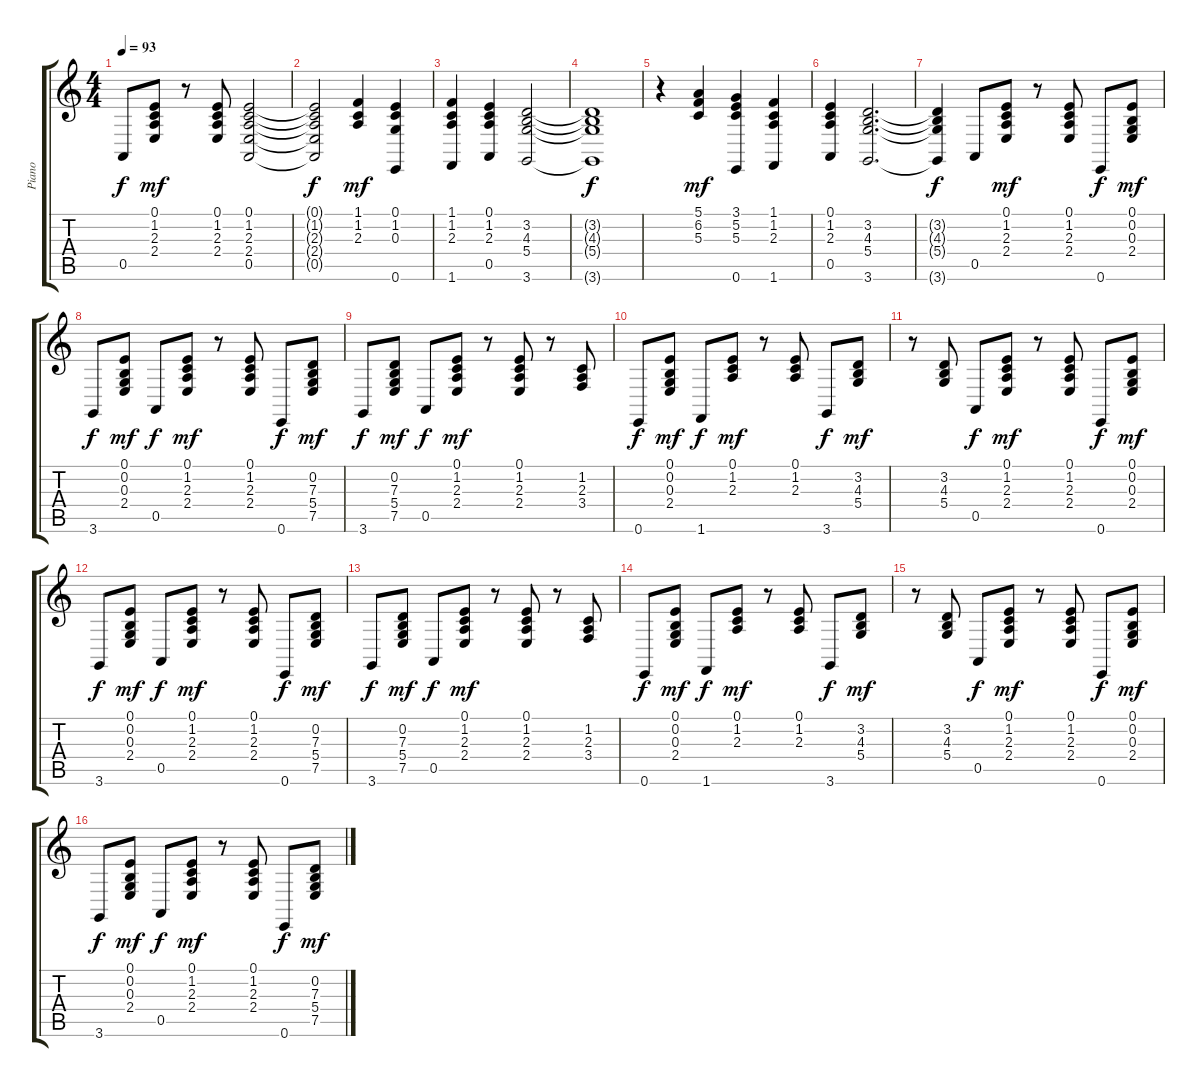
\track ("Piano" "Piano") {instrument electricgrandpiano}
\staff {score tabs}
\tuning (E4 B3 G3 D3 A2 E2) {hide}
\ts (4 4)
\tempo 93
\clef g2
\ks c
0.5.8{dy f} (0.1 1.2 2.3 2.4).8{dy mf} r.8 (0.1 1.2 2.3 2.4).8 (0.1 1.2 2.3 2.4 0.5).2 |
(0.1{t} 1.2{t} 2.3{t} 2.4{t} 0.5{t}).2{dy f} (1.1 1.2 2.3).4{dy mf} (0.1 1.2 0.3 0.6).4 |
(1.1 1.2 2.3 1.6).4 (0.1 1.2 2.3 0.5).4 (3.2 4.3 5.4 3.6).2 |
(3.2{t} 4.3{t} 5.4{t} 3.6{t}).1{dy f} |
r.4 (5.1 6.2 5.3).4{dy mf} (3.1 5.2 5.3 0.6).4 (1.1 1.2 2.3 1.6).4 |
(0.1 1.2 2.3 0.5).4 (3.2 4.3 5.4 3.6).2{d} |
(3.2{t} 4.3{t} 5.4{t} 3.6{t}).4{dy f} 0.5.8 (0.1 1.2 2.3 2.4).8{dy mf} r.8 (0.1 1.2 2.3 2.4).8 0.6.8{dy f} (0.1 0.2 0.3 2.4).8{dy mf} |
3.6.8{dy f} (0.1 0.2 0.3 2.4).8{dy mf} 0.5.8{dy f} (0.1 1.2 2.3 2.4).8{dy mf} r.8 (0.1 1.2 2.3 2.4).8 0.6.8{dy f} (0.2 7.3 5.4 7.5).8{dy mf} |
3.6.8{dy f} (0.2 7.3 5.4 7.5).8{dy mf} 0.5.8{dy f} (0.1 1.2 2.3 2.4).8{dy mf} r.8 (0.1 1.2 2.3 2.4).8 r.8 (1.2 2.3 3.4).8 |
0.6.8{dy f} (0.1 0.2 0.3 2.4).8{dy mf} 1.6.8{dy f} (0.1 1.2 2.3).8{dy mf} r.8 (0.1 1.2 2.3).8 3.6.8{dy f} (3.2 4.3 5.4).8{dy mf} |
r.8 (3.2 4.3 5.4).8 0.5.8{dy f} (0.1 1.2 2.3 2.4).8{dy mf} r.8 (0.1 1.2 2.3 2.4).8 0.6.8{dy f} (0.1 0.2 0.3 2.4).8{dy mf} |
3.6.8{dy f} (0.1 0.2 0.3 2.4).8{dy mf} 0.5.8{dy f} (0.1 1.2 2.3 2.4).8{dy mf} r.8 (0.1 1.2 2.3 2.4).8 0.6.8{dy f} (0.2 7.3 5.4 7.5).8{dy mf} |
3.6.8{dy f} (0.2 7.3 5.4 7.5).8{dy mf} 0.5.8{dy f} (0.1 1.2 2.3 2.4).8{dy mf} r.8 (0.1 1.2 2.3 2.4).8 r.8 (1.2 2.3 3.4).8 |
0.6.8{dy f} (0.1 0.2 0.3 2.4).8{dy mf} 1.6.8{dy f} (0.1 1.2 2.3).8{dy mf} r.8 (0.1 1.2 2.3).8 3.6.8{dy f} (3.2 4.3 5.4).8{dy mf} |
r.8 (3.2 4.3 5.4).8 0.5.8{dy f} (0.1 1.2 2.3 2.4).8{dy mf} r.8 (0.1 1.2 2.3 2.4).8 0.6.8{dy f} (0.1 0.2 0.3 2.4).8{dy mf} |
3.6.8{dy f} (0.1 0.2 0.3 2.4).8{dy mf} 0.5.8{dy f} (0.1 1.2 2.3 2.4).8{dy mf} r.8 (0.1 1.2 2.3 2.4).8 0.6.8{dy f} (0.2 7.3 5.4 7.5).8{dy mf}
